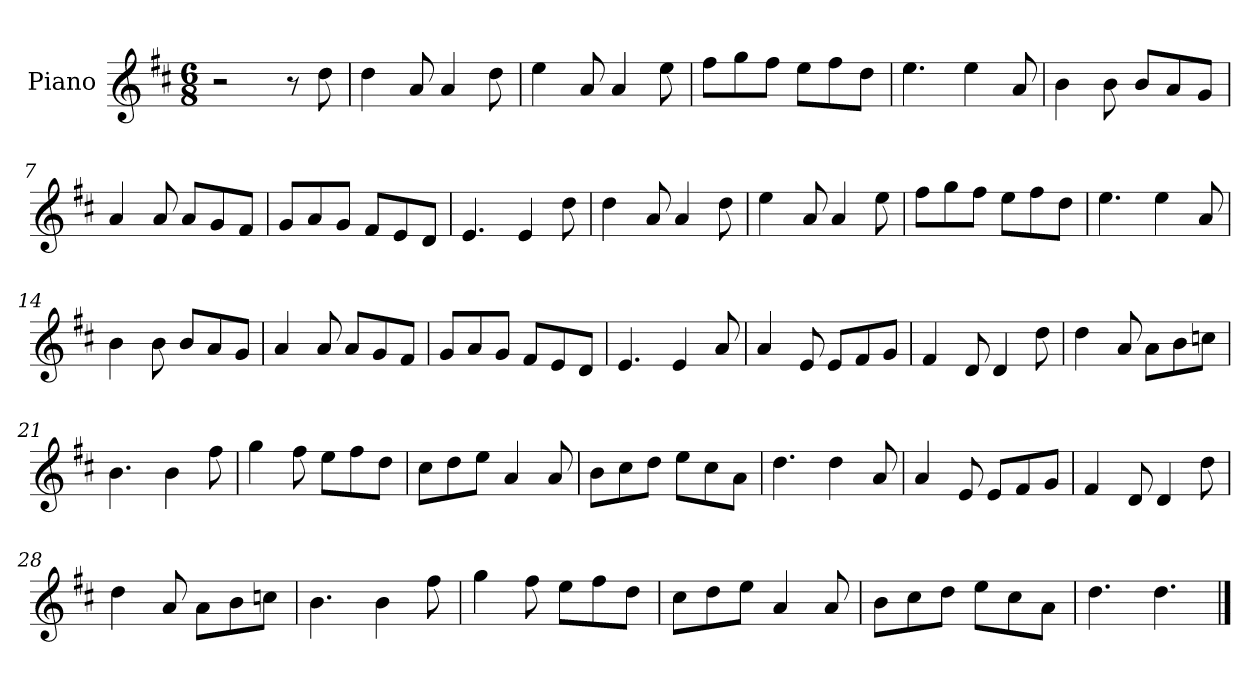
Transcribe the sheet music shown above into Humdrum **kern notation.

**kern
*part1
*staff1
*I"Piano
*I'Pno
*clefG2
*k[f#c#]
*M6/8
=1
2r
8r
8dd\
=2
4dd\
8a/
4a/
8dd\
=3
4ee\
8a/
4a/
8ee\
=4
8ff#\L
8gg\
8ff#\J
8ee\L
8ff#\
8dd\J
=5
4.ee\
4ee\
8a/
=6
4b\
8b\
8b/L
8a/
8g/J
=7
4a/
8a/
8a/L
8g/
8f#/J
=8
8g/L
8a/
8g/J
8f#/L
8e/
8d/J
=9
4.e/
4e/
8dd\
=10
4dd\
8a/
4a/
8dd\
=11
4ee\
8a/
4a/
8ee\
=12
8ff#\L
8gg\
8ff#\J
8ee\L
8ff#\
8dd\J
=13
4.ee\
4ee\
8a/
=14
4b\
8b\
8b/L
8a/
8g/J
=15
4a/
8a/
8a/L
8g/
8f#/J
=16
8g/L
8a/
8g/J
8f#/L
8e/
8d/J
=17
4.e/
4e/
8a/
=18
4a/
8e/
8e/L
8f#/
8g/J
=19
4f#/
8d/
4d/
8dd\
=20
4dd\
8a/
8a\L
8b\
8ccn\J
=21
4.b\
4b\
8ff#\
=22
4gg\
8ff#\
8ee\L
8ff#\
8dd\J
=23
8cc#\L
8dd\
8ee\J
4a/
8a/
=24
8b\L
8cc#\
8dd\J
8ee\L
8cc#\
8a\J
=25
4.dd\
4dd\
8a/
=26
4a/
8e/
8e/L
8f#/
8g/J
=27
4f#/
8d/
4d/
8dd\
=28
4dd\
8a/
8a\L
8b\
8ccn\J
=29
4.b\
4b\
8ff#\
=30
4gg\
8ff#\
8ee\L
8ff#\
8dd\J
=31
8cc#\L
8dd\
8ee\J
4a/
8a/
=32
8b\L
8cc#\
8dd\J
8ee\L
8cc#\
8a\J
=33
4.dd\
4.dd\
==
*-
